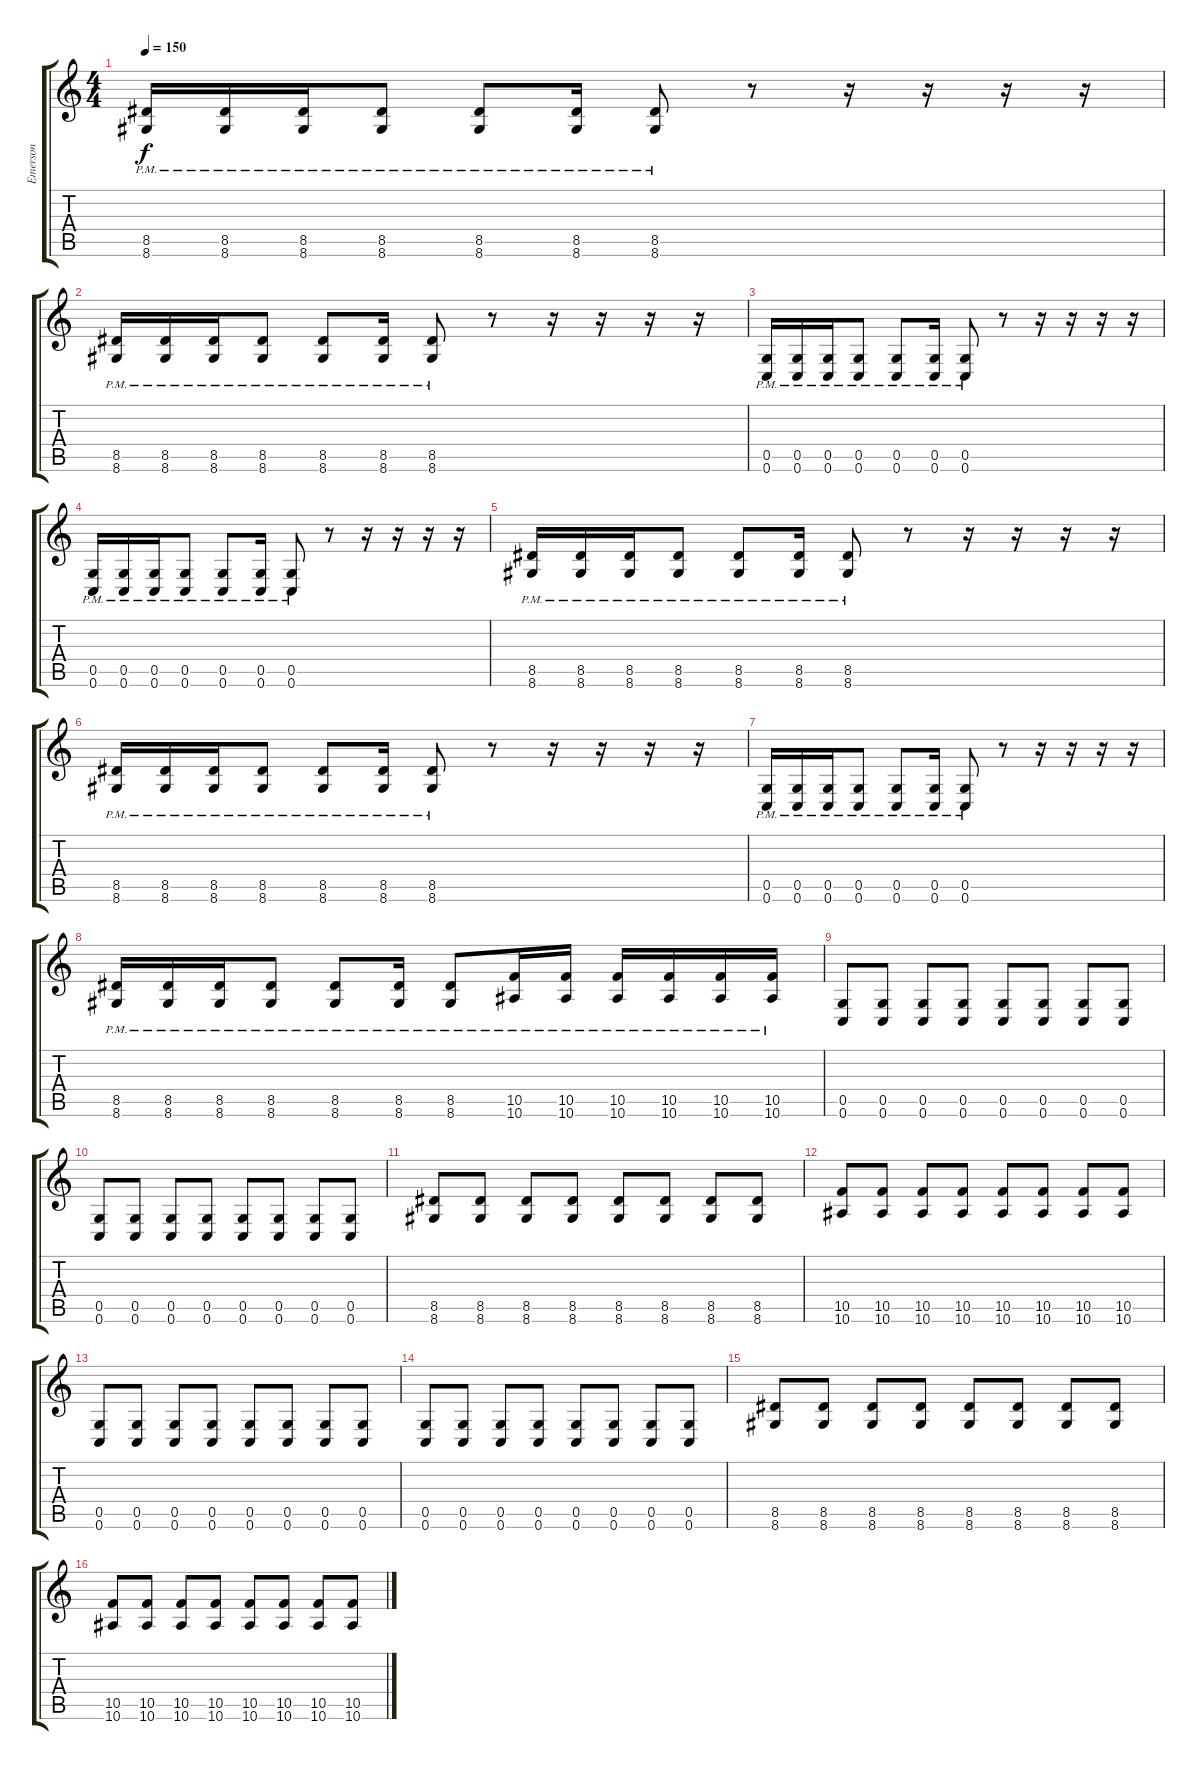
\track ("Emerson" "Emerson") {instrument distortionguitar}
\staff {score tabs}
\tuning (D4 A3 F3 C3 G2 C2) {hide}
\ts (4 4)
\tempo 150
\clef g2
\ks c
(8.5{pm} 8.6{pm}).16{dy f} (8.5{pm} 8.6{pm}).16 (8.5{pm} 8.6{pm}).16 (8.5{pm} 8.6{pm}).8 (8.5{pm} 8.6{pm}).8 (8.5{pm} 8.6{pm}).16 (8.5{pm} 8.6{pm}).8 r.8 r.16 r.16 r.16 r.16 |
(8.5{pm} 8.6{pm}).16 (8.5{pm} 8.6{pm}).16 (8.5{pm} 8.6{pm}).16 (8.5{pm} 8.6{pm}).8 (8.5{pm} 8.6{pm}).8 (8.5{pm} 8.6{pm}).16 (8.5{pm} 8.6{pm}).8 r.8 r.16 r.16 r.16 r.16 |
(0.5{pm} 0.6{pm}).16 (0.5{pm} 0.6{pm}).16 (0.5{pm} 0.6{pm}).16 (0.5{pm} 0.6{pm}).8 (0.5{pm} 0.6{pm}).8 (0.5{pm} 0.6{pm}).16 (0.5{pm} 0.6{pm}).8 r.8 r.16 r.16 r.16 r.16 |
(0.5{pm} 0.6{pm}).16 (0.5{pm} 0.6{pm}).16 (0.5{pm} 0.6{pm}).16 (0.5{pm} 0.6{pm}).8 (0.5{pm} 0.6{pm}).8 (0.5{pm} 0.6{pm}).16 (0.5{pm} 0.6{pm}).8 r.8 r.16 r.16 r.16 r.16 |
(8.5{pm} 8.6{pm}).16 (8.5{pm} 8.6{pm}).16 (8.5{pm} 8.6{pm}).16 (8.5{pm} 8.6{pm}).8 (8.5{pm} 8.6{pm}).8 (8.5{pm} 8.6{pm}).16 (8.5{pm} 8.6{pm}).8 r.8 r.16 r.16 r.16 r.16 |
(8.5{pm} 8.6{pm}).16 (8.5{pm} 8.6{pm}).16 (8.5{pm} 8.6{pm}).16 (8.5{pm} 8.6{pm}).8 (8.5{pm} 8.6{pm}).8 (8.5{pm} 8.6{pm}).16 (8.5{pm} 8.6{pm}).8 r.8 r.16 r.16 r.16 r.16 |
(0.5{pm} 0.6{pm}).16 (0.5{pm} 0.6{pm}).16 (0.5{pm} 0.6{pm}).16 (0.5{pm} 0.6{pm}).8 (0.5{pm} 0.6{pm}).8 (0.5{pm} 0.6{pm}).16 (0.5{pm} 0.6{pm}).8 r.8 r.16 r.16 r.16 r.16 |
(8.5{pm} 8.6{pm}).16 (8.5{pm} 8.6{pm}).16 (8.5{pm} 8.6{pm}).16 (8.5{pm} 8.6{pm}).8 (8.5{pm} 8.6{pm}).8 (8.5{pm} 8.6{pm}).16 (8.5{pm} 8.6{pm}).8 (10.5{pm} 10.6{pm}).16 (10.5{pm} 10.6{pm}).16 (10.5{pm} 10.6{pm}).16 (10.5{pm} 10.6{pm}).16 (10.5{pm} 10.6{pm}).16 (10.5{pm} 10.6{pm}).16 |
(0.5 0.6).8 (0.5 0.6).8 (0.5 0.6).8 (0.5 0.6).8 (0.5 0.6).8 (0.5 0.6).8 (0.5 0.6).8 (0.5 0.6).8 |
(0.5 0.6).8 (0.5 0.6).8 (0.5 0.6).8 (0.5 0.6).8 (0.5 0.6).8 (0.5 0.6).8 (0.5 0.6).8 (0.5 0.6).8 |
(8.5 8.6).8 (8.5 8.6).8 (8.5 8.6).8 (8.5 8.6).8 (8.5 8.6).8 (8.5 8.6).8 (8.5 8.6).8 (8.5 8.6).8 |
(10.5 10.6).8 (10.5 10.6).8 (10.5 10.6).8 (10.5 10.6).8 (10.5 10.6).8 (10.5 10.6).8 (10.5 10.6).8 (10.5 10.6).8 |
(0.5 0.6).8 (0.5 0.6).8 (0.5 0.6).8 (0.5 0.6).8 (0.5 0.6).8 (0.5 0.6).8 (0.5 0.6).8 (0.5 0.6).8 |
(0.5 0.6).8 (0.5 0.6).8 (0.5 0.6).8 (0.5 0.6).8 (0.5 0.6).8 (0.5 0.6).8 (0.5 0.6).8 (0.5 0.6).8 |
(8.5 8.6).8 (8.5 8.6).8 (8.5 8.6).8 (8.5 8.6).8 (8.5 8.6).8 (8.5 8.6).8 (8.5 8.6).8 (8.5 8.6).8 |
(10.5 10.6).8 (10.5 10.6).8 (10.5 10.6).8 (10.5 10.6).8 (10.5 10.6).8 (10.5 10.6).8 (10.5 10.6).8 (10.5 10.6).8
